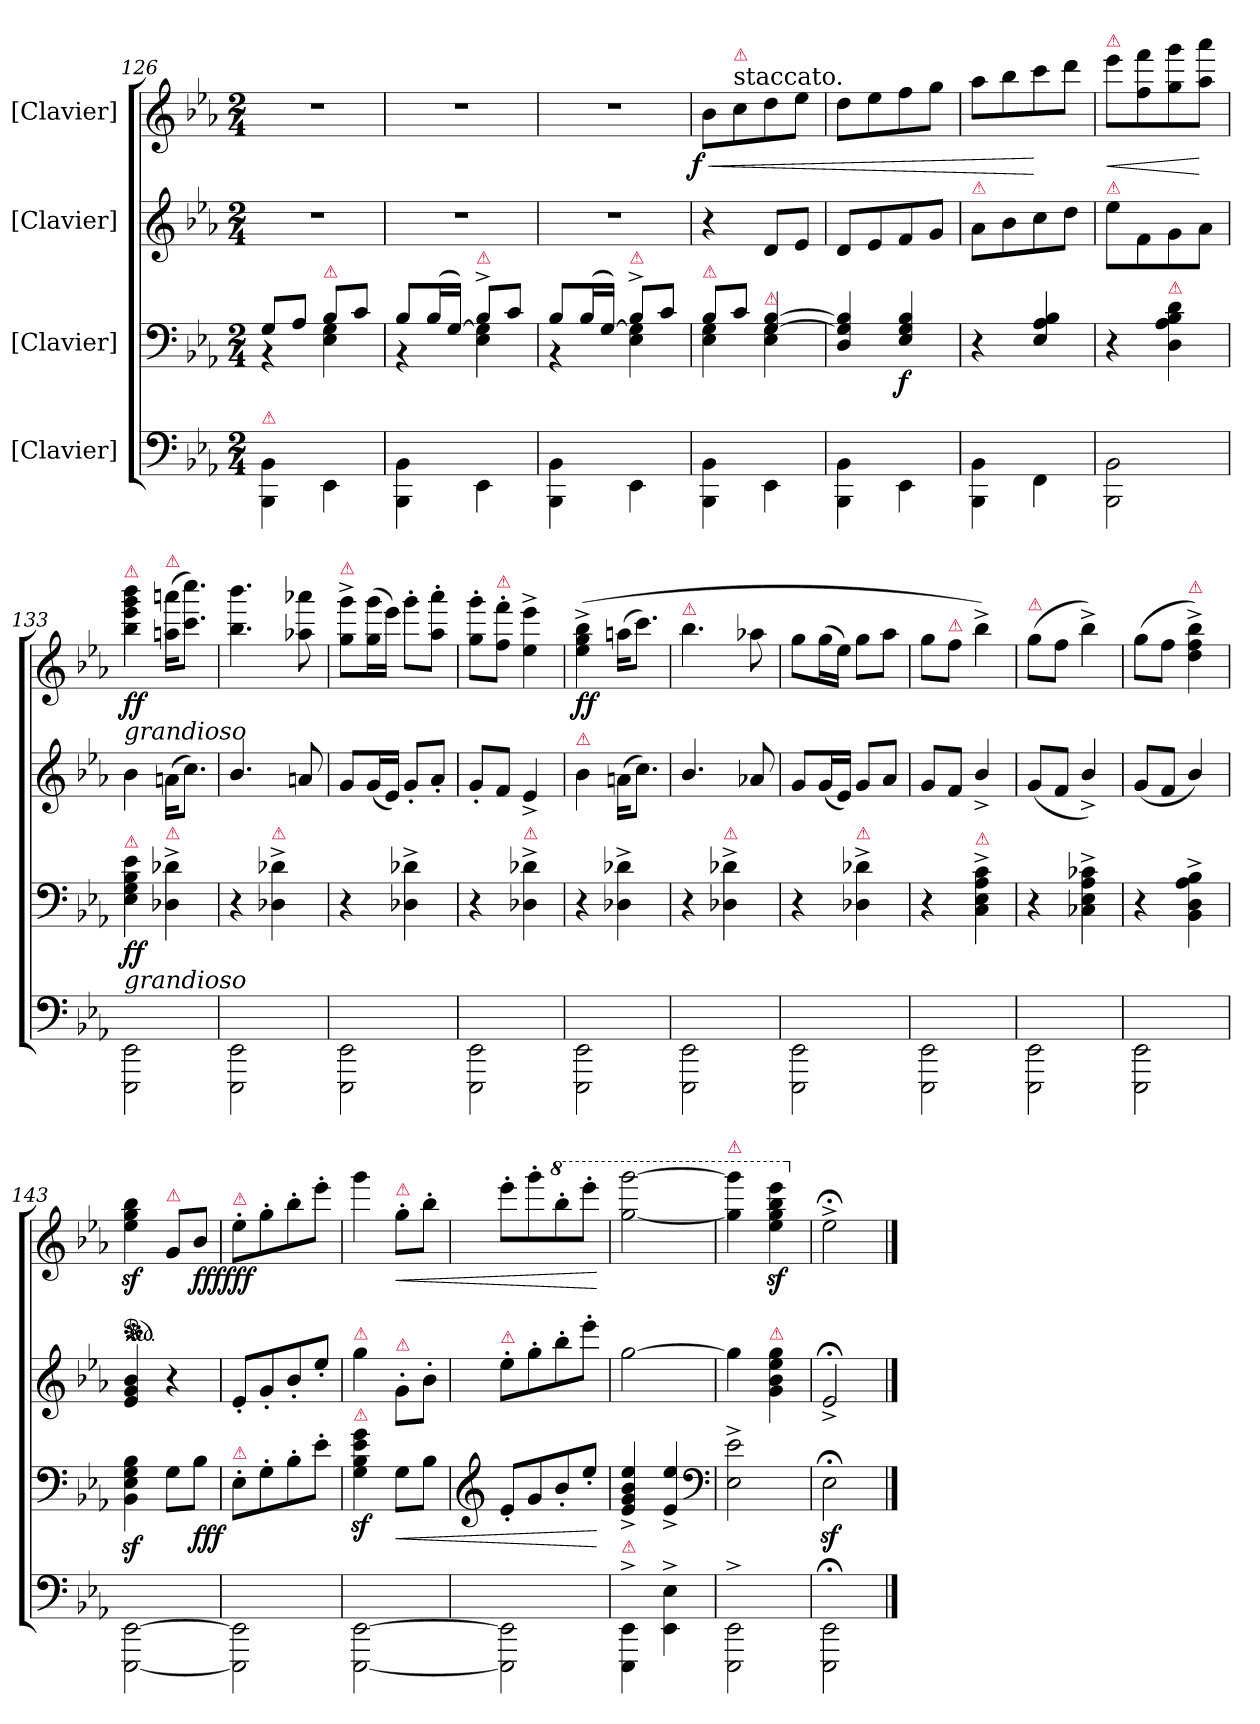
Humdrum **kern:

**kern	**kern	**dynam	**kern	**kern	**dynam
*part4	*part3	*part3	*part2	*part1	*part1
*staff4	*staff3	*staff3	*staff2	*staff1	*staff1
*I"[Clavier]	*I"[Clavier]	*	*I"[Clavier]	*I"[Clavier]	*
*clefF4	*clefF4	*	*clefG2	*clefG2	*
*k[b-e-a-]	*k[b-e-a-]	*	*k[b-e-a-]	*k[b-e-a-]	*
*M2/4	*M2/4	*	*M2/4	*M2/4	*
=126	=126	=126	=126	=126	=126
*	*^	*	*	*	*
!LO:TX:a:color=crimson:t=⚠	!	!	!	!	!	!
4BBB-\ 4BB-\	8G/L	4r	.	2r	2r	.
.	8A-/J	.	.	.	.	.
!	!LO:TX:a:color=crimson:t=⚠	!	!	!	!	!
4EE-\	8B-/L	4E-\ 4G\	.	.	.	.
.	8c/J	.	.	.	.	.
=127	=127	=127	=127	=127	=127	=127
4BBB-\ 4BB-\	8B-/L	4r	.	2r	2r	.
.	(16B-/L	.	.	.	.	.
.	[16G/JJ)	.	.	.	.	.
!	!LO:TX:a:color=crimson:t=⚠	!	!	!	!	!
4EE-\	8B-^/L	4E-\ 4G]\	.	.	.	.
.	8c/J	.	.	.	.	.
=128	=128	=128	=128	=128	=128	=128
4BBB-\ 4BB-\	8B-/L	4r	.	2r	2r	.
.	(16B-/L	.	.	.	.	.
.	[16G/JJ)	.	.	.	.	.
!	!LO:TX:a:color=crimson:t=⚠	!	!	!	!	!
4EE-\	8B-^/L	4E-\ 4G]\	.	.	.	.
.	8c/J	.	.	.	.	.
=129	=129	=129	=129	=129	=129	=129
!	!LO:TX:a:color=crimson:t=⚠	!	!	!	!	!
!	!	!	!	!	!	!LO:HP:b
!	!	!	!	!	!	!LO:DY:n=1:rj
4BBB-\ 4BB-\	8B-/L	4E-\ 4G\	.	4r	8b-\L	< f
!	!	!	!	!	!LO:TX:a:t=staccato.	!
!	!	!	!	!	!LO:TX:a:color=crimson:t=⚠	!
.	8c/J	.	.	.	8cc\	.
!	!LO:TX:a:color=crimson:t=⚠	!	!	!	!	!
4EE-\	[4G/ [4B-/	4E-\ 4G\	.	8d/L	8dd\	.
.	.	.	.	8e-/J	8ee-\J	.
*	*v	*v	*	*	*	*
=130	=130	=130	=130	=130	=130
4BBB-\ 4BB-\	4D/ 4G]/ 4B-]/	.	8d/L	8dd\L	.
.	.	.	8e-/	8ee-\	.
4EE-\	4E-/ 4G/ 4B-/	f.	8f/	8ff\	.
.	.	.	8g/J	8gg\J	.
=131	=131	=131	=131	=131	=131
!	!	!	!LO:TX:a:color=crimson:t=⚠	!	!
4BBB-\ 4BB-\	4r	.	8a-\L	8aa-\L	.
.	.	.	8b-\	8bb-\	.
4FF\	4E-/ 4A-/ 4B-/	.	8cc\	8ccc\	[ forte
.	.	.	8dd\J	8ddd\J	.
=132	=132	=132	=132	=132	=132
!	!	!	!	!LO:TX:a:color=crimson:t=⚠	!
!	!	!	!LO:TX:a:color=crimson:t=⚠	!	!
!	!	!	!	!	!LO:HP:b
2BBB-\ 2BB-\	4r	.	8ee-\L	8eee-\L	<
.	.	.	8f\	8ff\ 8fff\	.
!	!LO:TX:a:color=crimson:t=⚠	!	!	!	!
.	4D\ 4A-\ 4B-\ 4d\	.	8g\	8gg\ 8ggg\	.
.	.	.	8a-\J	8aa-\ 8aaa-\J	[
=133	=133	=133	=133	=133	=133
!	!	!	!	!LO:TX:a:color=crimson:t=⚠	!
!	!	!	!	!LO:TX:b:i:t=grandioso	!
!	!LO:TX:a:color=crimson:t=⚠	!	!	!	!
!	!LO:TX:b:i:t=grandioso	!	!	!	!
2EEE-\ 2EE-\	4E-\ 4G\ 4B-\ 4e-\	ff	4b-\	4bb-\ 4eee-\ 4ggg\ 4bbb-\	ff
!	!	!	!	!LO:TX:a:color=crimson:t=⚠	!
!	!LO:TX:a:color=crimson:t=⚠	!	!	!	!
.	4D-X^>\ 4d-X^>\	.	(>16an\KL	(>16aan\ 16aaan\KL	.
.	.	.	8.cc\J)	8.ccc\ 8.cccc\J)	.
=134	=134	=134	=134	=134	=134
2EEE-\ 2EE-\	4r	.	4.b-/	4.bb-\ 4.bbb-\	.
!	!LO:TX:a:color=crimson:t=⚠	!	!	!	!
.	4D-X^>\ 4d-X^>\	.	.	.	.
.	.	.	8an/	8aa-X\ 8aaa-X\	.
=135	=135	=135	=135	=135	=135
!	!	!	!	!LO:TX:a:color=crimson:t=⚠	!
2EEE-\ 2EE-\	4r	.	8g/L	8gg^>\ 8ggg^>\L	.
.	.	.	(<16g/L	(>16gg\ 16ggg\L	.
.	.	.	16e-/JJ)	16eee-\JJ)	.
.	4D-X^>\ 4d-X^>\	.	8g'</L	8ggg'>\L	.
.	.	.	8a-'</J	8aa-'>\ 8aaa-'>\J	.
=136	=136	=136	=136	=136	=136
2EEE-\ 2EE-\	4r	.	8g'>/L	8gg'>\ 8ggg'>\L	.
!	!	!	!	!LO:TX:a:color=crimson:t=⚠	!
.	.	.	8f/J	8ff'>\ 8fff'>\J	.
!	!LO:TX:a:color=crimson:t=⚠	!	!	!	!
.	4D-X^>\ 4d-X^>\	.	4e-^>/	4ee-^>\ 4eee-^>\	.
=137	=137	=137	=137	=137	=137
!	!	!	!LO:TX:a:color=crimson:t=⚠	!	!
2EEE-\ 2EE-\	4r	.	4b-\	(>4ee-^>\ 4gg^>\ 4bb-^>\	ff
.	4D-X^>\ 4d-X^>\	.	(>16an\KL	(>16aan\KL	.
.	.	.	8.cc\J)	8.ccc\J)	.
=138	=138	=138	=138	=138	=138
!	!	!	!	!LO:TX:a:color=crimson:t=⚠	!
2EEE-\ 2EE-\	4r	.	4.b-/	4.bb-\	.
!	!LO:TX:a:color=crimson:t=⚠	!	!	!	!
.	4D-X^>\ 4d-X^>\	.	.	.	.
.	.	.	8a-X/	8aa-X\	.
=139	=139	=139	=139	=139	=139
2EEE-\ 2EE-\	4r	.	8g/L	8gg\L	.
.	.	.	(<16g/L	(>16gg\L	.
.	.	.	16e-/JJ)	16ee-\JJ)	.
!	!LO:TX:a:color=crimson:t=⚠	!	!	!	!
.	4D-X^>\ 4d-X^>\	.	8g/L	8gg\L	.
.	.	.	8a-/J	8aa-\J	.
=140	=140	=140	=140	=140	=140
2EEE-\ 2EE-\	4r	.	8g/L	8gg\L	.
!	!	!	!	!LO:TX:a:color=crimson:t=⚠	!
.	.	.	8f/J	8ff\J	.
!	!LO:TX:a:color=crimson:t=⚠	!	!	!	!
.	4Ci^>\ 4E-i^>\ 4A-i^>\ 4ci^>\	.	4b-^>/	4bb-^>\)	.
=141	=141	=141	=141	=141	=141
!	!	!	!	!LO:TX:a:color=crimson:t=⚠	!
2EEE-\ 2EE-\	4r	.	(>8g/L	(>8gg\L	.
.	.	.	8f/J	8ff\J	.
.	4C-X^>\ 4E-^>\ 4A-^>\ 4c-X^>\	.	4b-^>/)	4bb-^\)	.
=142	=142	=142	=142	=142	=142
2EEE-\ 2EE-\	4r	.	(>8g/L	(>8gg\L	.
.	.	.	8f/J	8ff\J	.
!	!	!	!	!LO:TX:a:color=crimson:t=⚠	!
.	4BB-^>\ 4D^>\ 4A-^>\ 4B-^>\	.	4b-/)	4dd^>\ 4ff^>\ 4bb-^>\)	.
=143	=143	=143	=143	=143	=143
*	*	*	*	*ped	*
*	*	*	*	*Xped	*
[2EEE-\ [2EE-\	4BB-z>\ 4E-z>\ 4Gz>\ 4B-z>\	.	4e-/ 4g/ 4b-/	4ee-z\ 4ggz\ 4bb-z\	.
!	!	!	!	!LO:TX:a:color=crimson:t=⚠	!
.	8G\L	.	4r	8g/L	.
.	8B-\J	fff	.	8b-/J	fff fff
=144	=144	=144	=144	=144	=144
!	!	!	!	!LO:TX:a:color=crimson:t=⚠	!
!	!LO:TX:a:color=crimson:t=⚠	!	!	!	!
2EEE-]\ 2EE-]\	8E-'>\L	.	8e-'</L	8ee-'>\L	.
.	8G'>\	.	8g'</	8gg'>\	.
.	8B-'>\	.	8b-'</	8bb-'>\	.
.	8e-'>\J	.	8ee-'</J	8eee-'>\J	.
=145	=145	=145	=145	=145	=145
!	!	!	!LO:TX:a:color=crimson:t=⚠	!	!
!	!LO:TX:a:color=crimson:t=⚠	!	!	!	!
[2EEE-\ [2EE-\	4Gz\ 4B-z\ 4e-z\ 4gz\	.	4gg\	4ggg\	.
!	!	!	!	!LO:TX:a:color=crimson:t=⚠	!
!	!	!	!LO:TX:a:color=crimson:t=⚠	!	!
!	!	!LO:HP:b	!	!	!LO:HP:b
.	8G\L	<	8g'>\L	8gg'>\L	<
.	8B-\J	.	8b-'>\J	8bb-'>\J	.
=146	=146	=146	=146	=146	=146
*	*clefG2	*	*	*	*
!	!	!	!LO:TX:a:color=crimson:t=⚠	!	!
2EEE-]\ 2EE-]\	8e-'>/L	.	8ee-'>\L	8eee-'>\L	.
.	8g/	.	8gg'>\	8ggg'>\	.
*	*	*	*	*8va	*
.	8b-'>/	.	8bb-'>\	8bbb-'>\	.
.	8ee-'>/J	.	8eee-'>\J	8eeee-'>\J	.
.	.	[	.	.	[
=147	=147	=147	=147	=147	=147
!LO:TX:a:color=crimson:t=⚠	!	!	!	!	!
4EEE-^>\ 4EE-^>\	4e-^>/ 4g^>/ 4b-^>/ 4ee-^>/	.	[2gg\	[2ggg\ [2gggg\	.
4EE-^>\ 4E-^>\	4e-^>/ 4ee-^>/	.	.	.	.
*	*clefF4	*	*	*	*
=148	=148	=148	=148	=148	=148
!	!	!	!	!LO:TX:a:color=crimson:t=⚠	!
2EEE-^>\ 2EE-^>\	2E-^>\ 2e-^>\	.	4gg\]	4ggg]\ 4gggg]\	.
!	!	!	!LO:TX:a:color=crimson:t=⚠	!	!
.	.	.	4g\ 4b-\ 4ee-\ 4gg\	4eee-z\ 4gggz\ 4bbb-z\ 4eeee-z\	.
=149	=149	=149	=149	=149	=149
*	*	*	*	*X8va	*
2EEE-;<\ 2EE-;<\	2E-z;<\	.	2e-;<^>/	2ee-;<^>\	.
==	==	==	==	==	==
*-	*-	*-	*-	*-	*-
